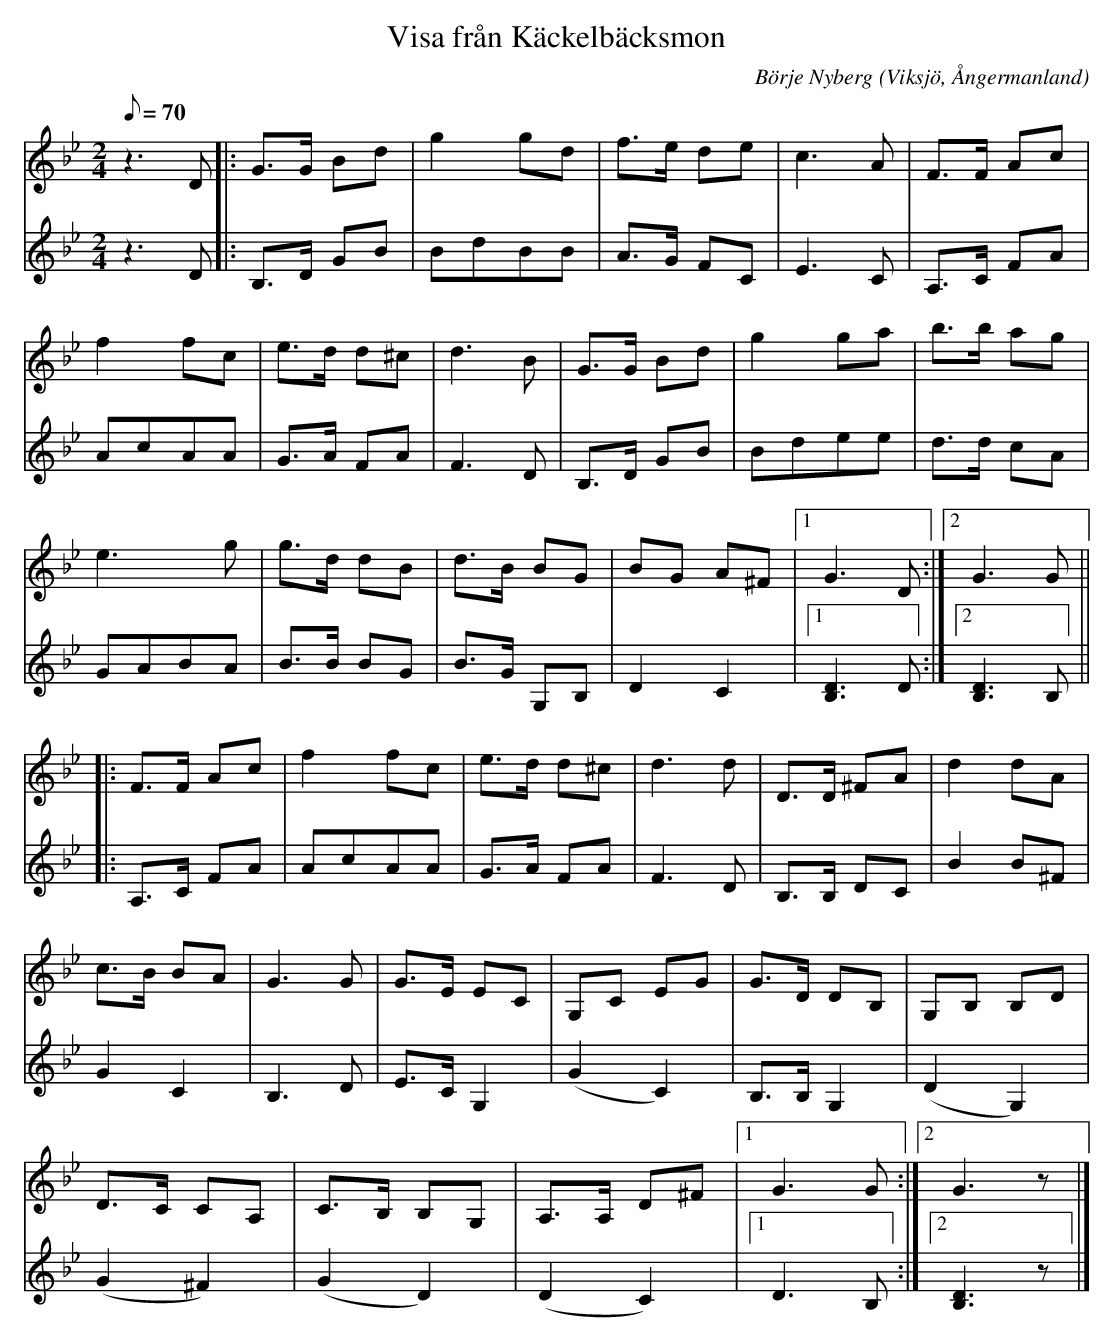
X:1
T:Visa fr\oan K\"ackelb\"acksmon
C:Börje Nyberg
O:Viksjö, Ångermanland
M:2/4
L:1/8
Q:70
K:Gm
V:1
z2> D2|: G>G Bd | g2 gd | f>e de | c2>A2 | F>F Ac |
f2 fc | e>d d^c | d2>B2 | G>G Bd |g2 ga | b>b ag |
e2> g2 | g>d dB |d>B BG |BG A^F |1 G2> D2 :|2 G2> G2 ||
|: F>F Ac | f2 fc | e>d d^c | d2>d2 | D>D ^FA | d2 dA |
c>B BA |G2> G2 | G>E EC | G,C EG | G>D DB, | G,B, B,D |
D>C CA, | C>B, B,G, | A,>A, D^F |1 G2> G2 :|2 G2> z2 |]
V:2
z2> D2 |: B,>D GB | BdBB | A>G FC | E2>C2 | A,>C FA |
AcAA | G>A FA| F2> D2 | B,>D GB | Bdee | d>d cA |
GABA | B>B BG | B>G G,B, | D2C2 |1 [D2B,2]> D2 :|2 [D2B,2]> B,2 ||
|: A,>C FA | AcAA | G>A FA | F2> D2 | B,>B, DC | B2 B^F |
G2 C2 | B,2> D2 | E>C G,2 | (G2 C2) | B,>B, G,2 | (D2 G,2) |
(G2 ^F2) | (G2 D2) | (D2 C2) |1 D2> B,2 :|2 [D2B,2]> z2 |]
